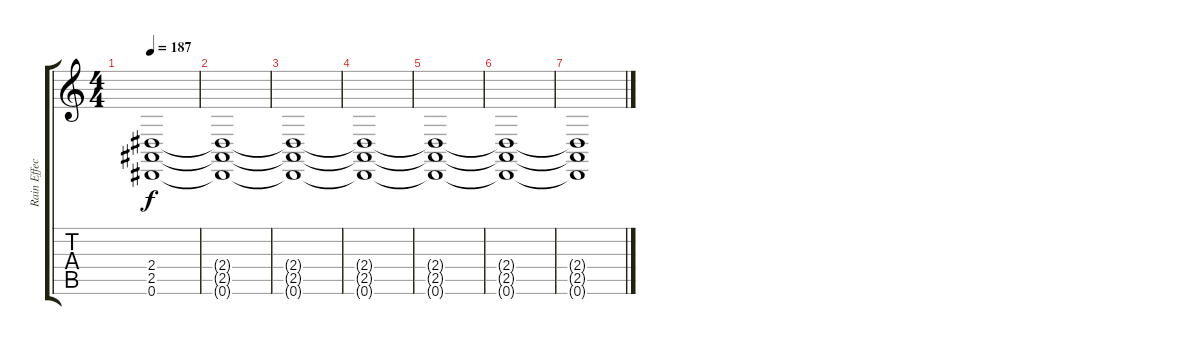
\track ("Rain Effect I" "Rain Effec") {instrument applause}
\staff {score tabs}
\tuning (Eb4 Bb3 Gb3 Db3 Ab2 Eb2) {hide}
\ts (4 4)
\tempo 187
\clef g2
\ks c
(2.4{t} 2.5{t} 0.6{t}).1{dy f} |
(2.4{t} 2.5{t} 0.6{t}).1 |
(2.4{t} 2.5{t} 0.6{t}).1 |
(2.4{t} 2.5{t} 0.6{t}).1 |
(2.4{t} 2.5{t} 0.6{t}).1 |
(2.4{t} 2.5{t} 0.6{t}).1 |
(2.4{t} 2.5{t} 0.6{t}).1
